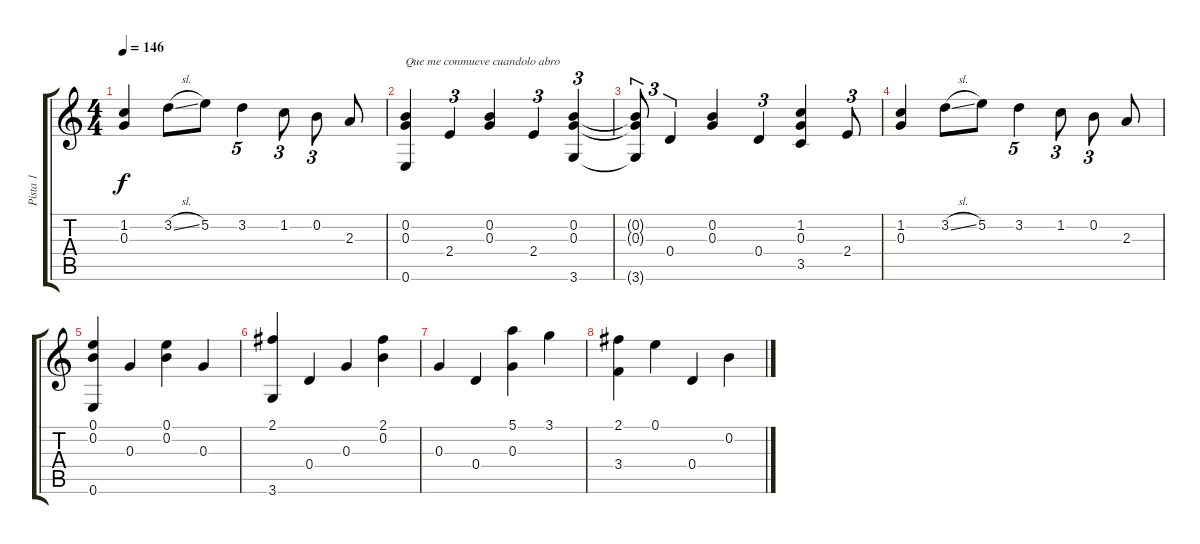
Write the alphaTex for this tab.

\track ("Pista 1" "Pista 1") {instrument electricguitarjazz}
\staff {score tabs}
\tuning (E4 B3 G3 D3 A2 E2) {hide}
\ts (4 4)
\tempo 146
\clef g2
\ks c
(1.2 0.3).4{dy f} 3.2{sl}.8 5.2.8 3.2.4{tu (5 4)} 1.2.8{tu (3 2)} 0.2.8{tu (3 2)} 2.3.8 |
(0.2 0.3 0.6).4{txt "Que me conmueve cuandolo abro"} 2.4.4{tu (3 2)} (0.2 0.3).4 2.4.4{tu (3 2)} (0.2 0.3 3.6).4{tu (3 2)} |
(0.2{t} 0.3{t} 3.6{t}).8{tu (3 2)} 0.4.4{tu (3 2)} (0.2 0.3).4 0.4.4{tu (3 2)} (1.2 0.3 3.5).4 2.4.8{tu (3 2)} |
(1.2 0.3).4 3.2{sl}.8 5.2.8 3.2.4{tu (5 4)} 1.2.8{tu (3 2)} 0.2.8{tu (3 2)} 2.3.8 |
(0.1 0.2 0.6).4 0.3.4 (0.1 0.2).4 0.3.4 |
(2.1 3.6).4 0.4.4 0.3.4 (2.1 0.2).4 |
0.3.4 0.4.4 (5.1 0.3).4 3.1.4 |
(2.1 3.4).4 0.1.4 0.4.4 0.2.4
